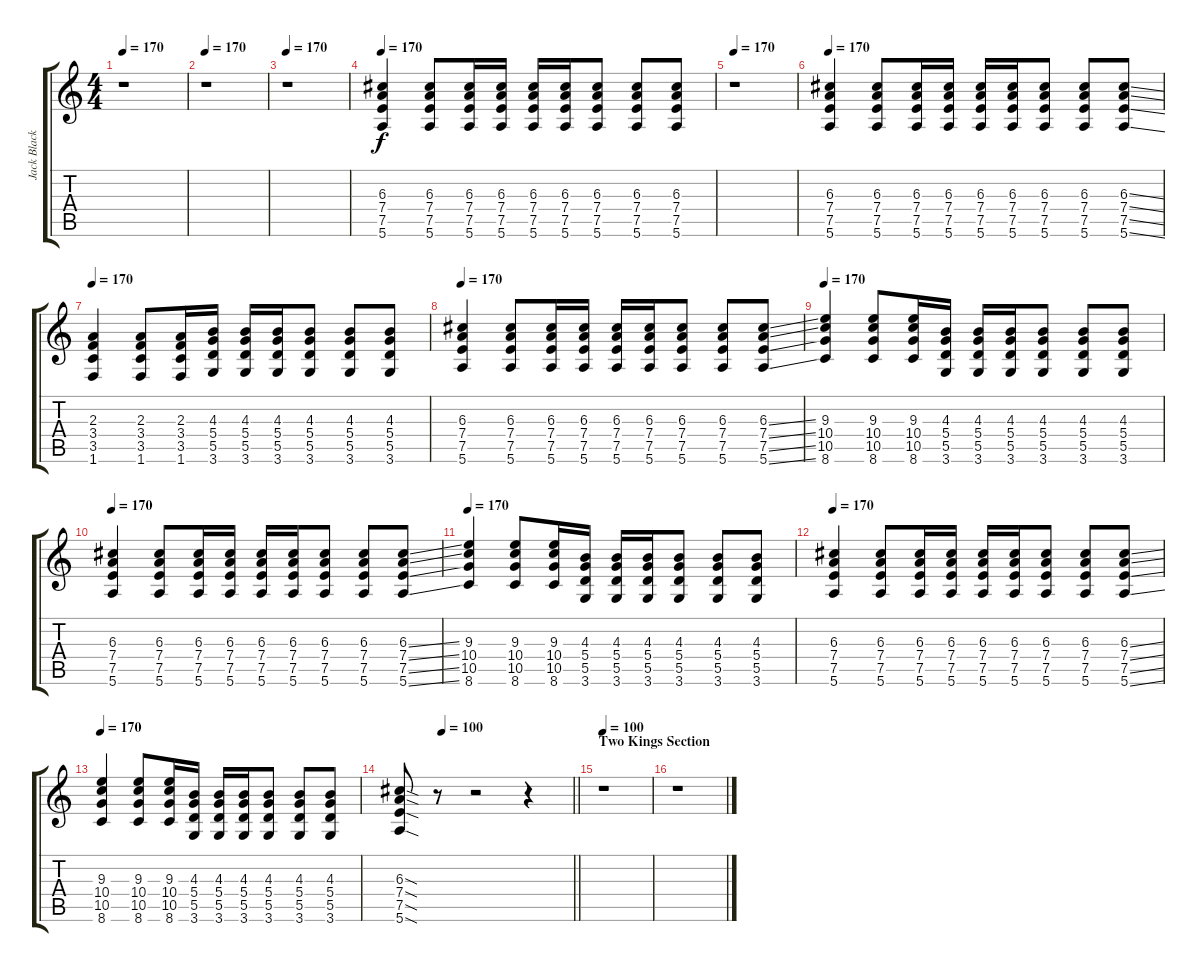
\track ("Jack Black (Backing Guitar)" "Jack Black") {instrument acousticguitarsteel}
\staff {score tabs}
\tuning (E4 B3 G3 D3 A2 E2) {hide}
\ts (4 4)
\tempo 170
\clef g2
\ks c
r.1{dy f} |
\tempo 170
r.1 |
\tempo 170
r.1 |
\tempo 170
(6.3 7.4 7.5 5.6).4 (6.3 7.4 7.5 5.6).8 (6.3 7.4 7.5 5.6).16 (6.3 7.4 7.5 5.6).16 (6.3 7.4 7.5 5.6).16 (6.3 7.4 7.5 5.6).16 (6.3 7.4 7.5 5.6).8 (6.3 7.4 7.5 5.6).8 (6.3 7.4 7.5 5.6).8 |
\tempo 170
r.1 |
\tempo 170
(6.3 7.4 7.5 5.6).4 (6.3 7.4 7.5 5.6).8 (6.3 7.4 7.5 5.6).16 (6.3 7.4 7.5 5.6).16 (6.3 7.4 7.5 5.6).16 (6.3 7.4 7.5 5.6).16 (6.3 7.4 7.5 5.6).8 (6.3 7.4 7.5 5.6).8 (6.3{ss} 7.4{ss} 7.5{ss} 5.6{ss}).8 |
\tempo 170
(2.3 3.4 3.5 1.6).4 (2.3 3.4 3.5 1.6).8 (2.3 3.4 3.5 1.6).16 (4.3 5.4 5.5 3.6).16 (4.3 5.4 5.5 3.6).16 (4.3 5.4 5.5 3.6).16 (4.3 5.4 5.5 3.6).8 (4.3 5.4 5.5 3.6).8 (4.3 5.4 5.5 3.6).8 |
\tempo 170
(6.3 7.4 7.5 5.6).4 (6.3 7.4 7.5 5.6).8 (6.3 7.4 7.5 5.6).16 (6.3 7.4 7.5 5.6).16 (6.3 7.4 7.5 5.6).16 (6.3 7.4 7.5 5.6).16 (6.3 7.4 7.5 5.6).8 (6.3 7.4 7.5 5.6).8 (6.3{ss} 7.4{ss} 7.5{ss} 5.6{ss}).8 |
\tempo 170
(9.3 10.4 10.5 8.6).4 (9.3 10.4 10.5 8.6).8 (9.3 10.4 10.5 8.6).16 (4.3 5.4 5.5 3.6).16 (4.3 5.4 5.5 3.6).16 (4.3 5.4 5.5 3.6).16 (4.3 5.4 5.5 3.6).8 (4.3 5.4 5.5 3.6).8 (4.3 5.4 5.5 3.6).8 |
\tempo 170
(6.3 7.4 7.5 5.6).4 (6.3 7.4 7.5 5.6).8 (6.3 7.4 7.5 5.6).16 (6.3 7.4 7.5 5.6).16 (6.3 7.4 7.5 5.6).16 (6.3 7.4 7.5 5.6).16 (6.3 7.4 7.5 5.6).8 (6.3 7.4 7.5 5.6).8 (6.3{ss} 7.4{ss} 7.5{ss} 5.6{ss}).8 |
\tempo 170
(9.3 10.4 10.5 8.6).4 (9.3 10.4 10.5 8.6).8 (9.3 10.4 10.5 8.6).16 (4.3 5.4 5.5 3.6).16 (4.3 5.4 5.5 3.6).16 (4.3 5.4 5.5 3.6).16 (4.3 5.4 5.5 3.6).8 (4.3 5.4 5.5 3.6).8 (4.3 5.4 5.5 3.6).8 |
\tempo 170
(6.3 7.4 7.5 5.6).4 (6.3 7.4 7.5 5.6).8 (6.3 7.4 7.5 5.6).16 (6.3 7.4 7.5 5.6).16 (6.3 7.4 7.5 5.6).16 (6.3 7.4 7.5 5.6).16 (6.3 7.4 7.5 5.6).8 (6.3 7.4 7.5 5.6).8 (6.3{ss} 7.4{ss} 7.5{ss} 5.6{ss}).8 |
\tempo 170
(9.3 10.4 10.5 8.6).4 (9.3 10.4 10.5 8.6).8 (9.3 10.4 10.5 8.6).16 (4.3 5.4 5.5 3.6).16 (4.3 5.4 5.5 3.6).16 (4.3 5.4 5.5 3.6).16 (4.3 5.4 5.5 3.6).8 (4.3 5.4 5.5 3.6).8 (4.3 5.4 5.5 3.6).8 |
\tempo (100 0.25)
\barLineRight lightlight
(6.3{sod} 7.4{sod} 7.5{sod} 5.6{sod}).8 r.8 r.2 r.4 |
\section ("" "Two Kings Section")
\tempo 100
r.1 |
r.1
